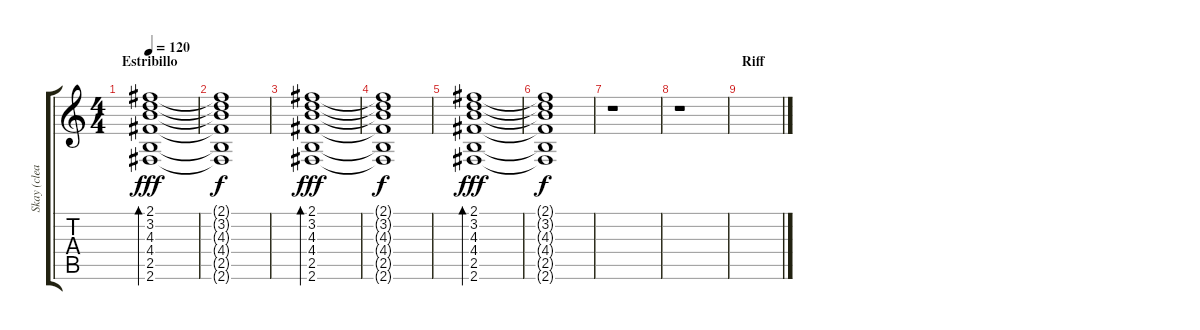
\track ("Skay (clean)" "Skay (clea") {instrument electricguitarclean}
\staff {score tabs}
\tuning (E4 B3 G3 D3 A2 E2) {hide}
\ts (4 4)
\section ("" "Estribillo")
\tempo 120
\clef g2
\ks c
(2.1 3.2 4.3 4.4 2.5 2.6).1{bd 120 dy fff} |
(2.1{t} 3.2{t} 4.3{t} 4.4{t} 2.5{t} 2.6{t}).1{dy f} |
(2.1 3.2 4.3 4.4 2.5 2.6).1{bd 120 dy fff} |
(2.1{t} 3.2{t} 4.3{t} 4.4{t} 2.5{t} 2.6{t}).1{dy f} |
(2.1 3.2 4.3 4.4 2.5 2.6).1{bd 120 dy fff} |
(2.1{t} 3.2{t} 4.3{t} 4.4{t} 2.5{t} 2.6{t}).1{dy f} |
r.1 |
r.1 |
\section ("" "Riff")
